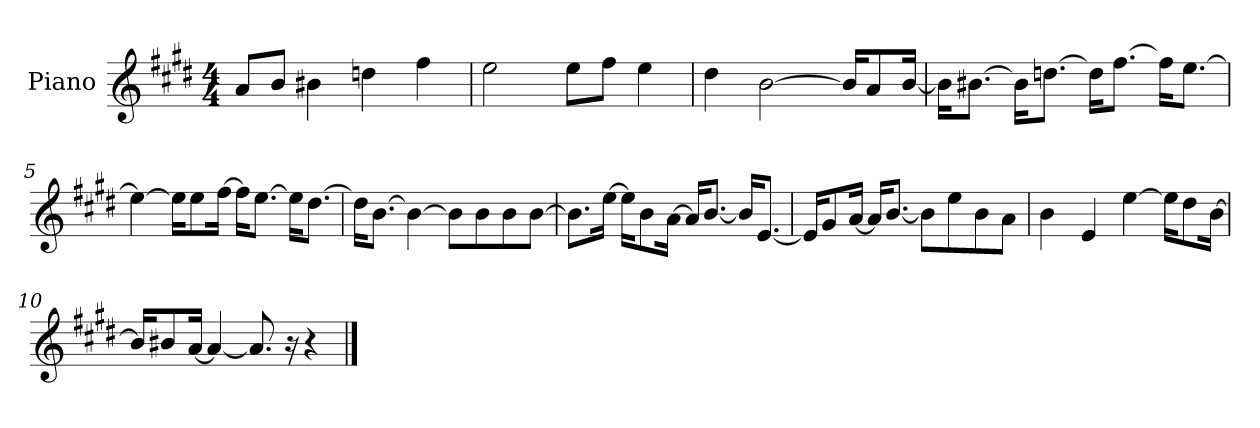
**kern
*part1
*staff1
*I"Piano
*I'P-no
*clefG2
*k[f#c#g#d#]
*M4/4
*MM90
=1
8a/L
8b/J
4b#X\
4ddn\
4ff#\
=2
2ee\
8ee\L
8ff#\J
4ee\
=3
4dd#\
[2b\
16b/KL]
8a/
[16b/Jk
=4
16b\KL]
[8.b#X\J
16b#\KL]
[8.ddn\J
16dd\KL]
[8.ff#\J
16ff#\KL]
[8.ee\J
=5
4ee\_
16ee\KL]
8ee\
[16ff#\Jk
16ff#\KL]
[8.ee\J
16ee\KL]
[8.dd#\J
!!LO:LB:g=z
=6
16dd#\KL]
[8.b\J
4b\_
8b\L]
8b\
8b\
[8b\J
=7
8.b\L]
[16ee\Jk
16ee\KL]
8b\
[16a\Jk
16a/KL]
[8.b/J
16b/KL]
[8.e/J
=8
16e/KL]
8g#/
[16a/Jk
16a/KL]
[8.b/J
8b\L]
8ee\
8b\
8a\J
=9
4b\
4e/
[4ee\
16ee\KL]
8dd#\
[16b\Jk
!!LO:LB:g=z
=10
16b/KL]
8b#X/
[16a/Jk
4a/_
8.a/]
16r
4r
==
*-
